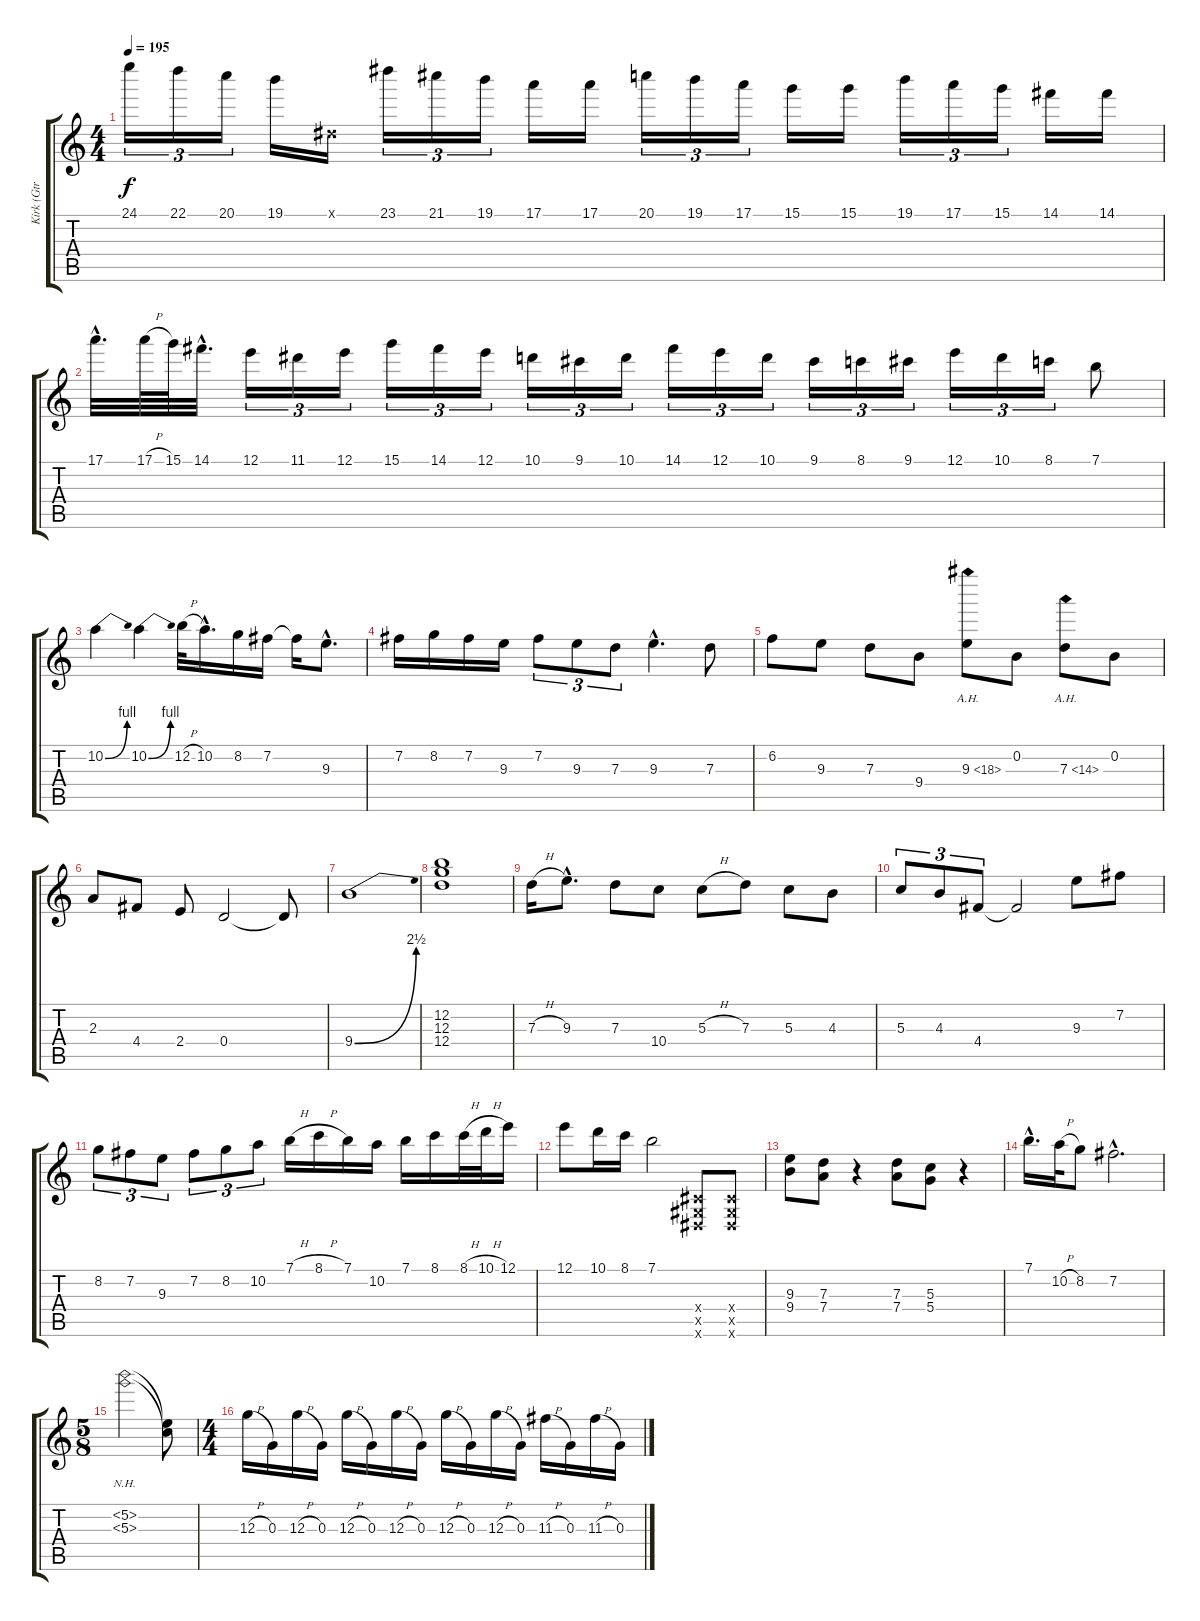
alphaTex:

\track ("Kirk (Gtr 3)" "Kirk (Gtr ") {instrument distortionguitar}
\staff {score tabs}
\tuning (E4 B3 G3 D3 A2 E2) {hide}
\ts (4 4)
\tempo 195
\clef g2
\ks c
24.1.16{tu (3 2) dy f} 22.1.16{tu (3 2)} 20.1.16{tu (3 2)} 19.1.16 -1.1{x}.16 23.1.16{tu (3 2)} 21.1.16{tu (3 2)} 19.1.16{tu (3 2)} 17.1.16 17.1.16 20.1.16{tu (3 2)} 19.1.16{tu (3 2)} 17.1.16{tu (3 2)} 15.1.16 15.1.16 19.1.16{tu (3 2)} 17.1.16{tu (3 2)} 15.1.16{tu (3 2)} 14.1.16 14.1.16 |
17.1{hac}.32{d} 17.1{h}.64 15.1.64 14.1{hac}.32{d} 12.1.16{tu (3 2)} 11.1.16{tu (3 2)} 12.1.16{tu (3 2)} 15.1.16{tu (3 2)} 14.1.16{tu (3 2)} 12.1.16{tu (3 2)} 10.1.16{tu (3 2)} 9.1.16{tu (3 2)} 10.1.16{tu (3 2)} 14.1.16{tu (3 2)} 12.1.16{tu (3 2)} 10.1.16{tu (3 2)} 9.1.16{tu (3 2)} 8.1.16{tu (3 2)} 9.1.16{tu (3 2)} 12.1.16{tu (3 2)} 10.1.16{tu (3 2)} 8.1.16{tu (3 2)} 7.1.8 |
10.2{be (bend 0 0 60 4)}.4 10.2{be (bend 0 0 60 4)}.4 12.2{h}.32 10.2{hac}.16{d} 8.2.16 7.2.16 7.2{t}.16 9.3{hac}.8{d} |
7.2.16 8.2.16 7.2.16 9.3.16 7.2.8{tu (3 2)} 9.3.8{tu (3 2)} 7.3.8{tu (3 2)} 9.3{hac}.4{d} 7.3.8 |
6.2.8 9.3.8 7.3.8 9.4.8 9.3{ah 9}.8 0.2.8 7.3{ah 7}.8 0.2.8 |
2.3.8 4.4.8 2.4.8 0.4.2 0.4{t}.8 |
9.4{be (bend 0 0 60 10)}.1 |
(12.2 12.3 12.4).1 |
7.3{h}.16 9.3{hac}.8{d} 7.3.8 10.4.8 5.3{h}.8 7.3.8 5.3.8 4.3.8 |
5.3.8{tu (3 2)} 4.3.8{tu (3 2)} 4.4.8{tu (3 2)} 4.4{t}.2 9.3.8 7.2.8 |
8.2.8{tu (3 2)} 7.2.8{tu (3 2)} 9.3.8{tu (3 2)} 7.2.8{tu (3 2)} 8.2.8{tu (3 2)} 10.2.8{tu (3 2)} 7.1{h}.16 8.1{h}.16 7.1.16 10.2.16 7.1.16 8.1.16 8.1{h}.32 10.1{h}.32 12.1.16 |
12.1.8 10.1.16 8.1.16 7.1.2 (-1.4{x} -1.5{x} -1.6{x}).8 (-1.4{x} -1.5{x} -1.6{x}).8 |
(9.3 9.4).8 (7.3 7.4).8 r.4 (7.3 7.4).8 (5.3 5.4).8 r.4 |
7.1{hac}.16{d} 10.2{h}.32 8.2.8 7.2{hac}.2{d} |
\ts (5 8)
(5.2{nh} 5.3{nh}).2 (5.2{t} 5.3{t}).8 |
\ts (4 4)
12.3{h}.16 0.3.16 12.3{h}.16 0.3.16 12.3{h}.16 0.3.16 12.3{h}.16 0.3.16 12.3{h}.16 0.3.16 12.3{h}.16 0.3.16 11.3{h}.16 0.3.16 11.3{h}.16 0.3.16
